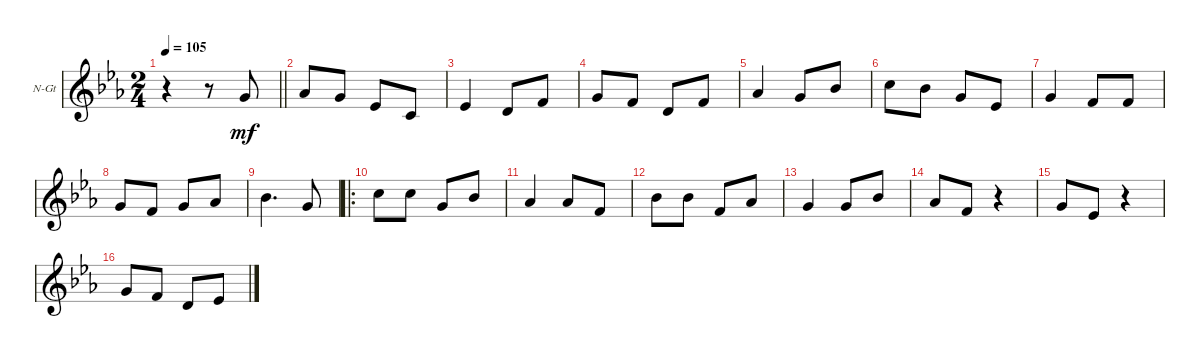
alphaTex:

\defaultSystemsLayout 4
\bracketExtendMode groupsimilarinstruments
\firstSystemTrackNameOrientation horizontal
\otherSystemsTrackNameOrientation horizontal
\track ("Nylon Guitar" "N-Gt") {instrument acousticguitarnylon}
\staff {score}
\tuning (E4 B3 G3 D3 A2 E2)
\ts (2 4)
\tempo 105
\clef g2
\barLineRight lightlight
\ks cminor
r.4{dy mf instrument acousticguitarnylon} r.8 0.3.8 |
1.3.8 0.3.8 1.4.8 3.5.8 |
1.4.4 0.4.8 3.4.8 |
0.3.8 3.4.8 0.4.8 3.4.8 |
1.3.4 0.3.8 3.3.8 |
1.2.8 3.3.8 0.3.8 1.4.8 |
0.3.4 3.4.8 3.4.8 |
0.3.8 3.4.8 0.3.8 1.3.8 |
3.3.4{d} 0.3.8 |
\ro
1.2.8 1.2.8 0.3.8 3.3.8 |
1.3.4 1.3.8 3.4.8 |
3.3.8 3.3.8 3.4.8 1.3.8 |
0.3.4 0.3.8 3.3.8 |
1.3.8 3.4.8 r.4 |
0.3.8 1.4.8 r.4 |
0.3.8 3.4.8 0.4.8 1.4.8
